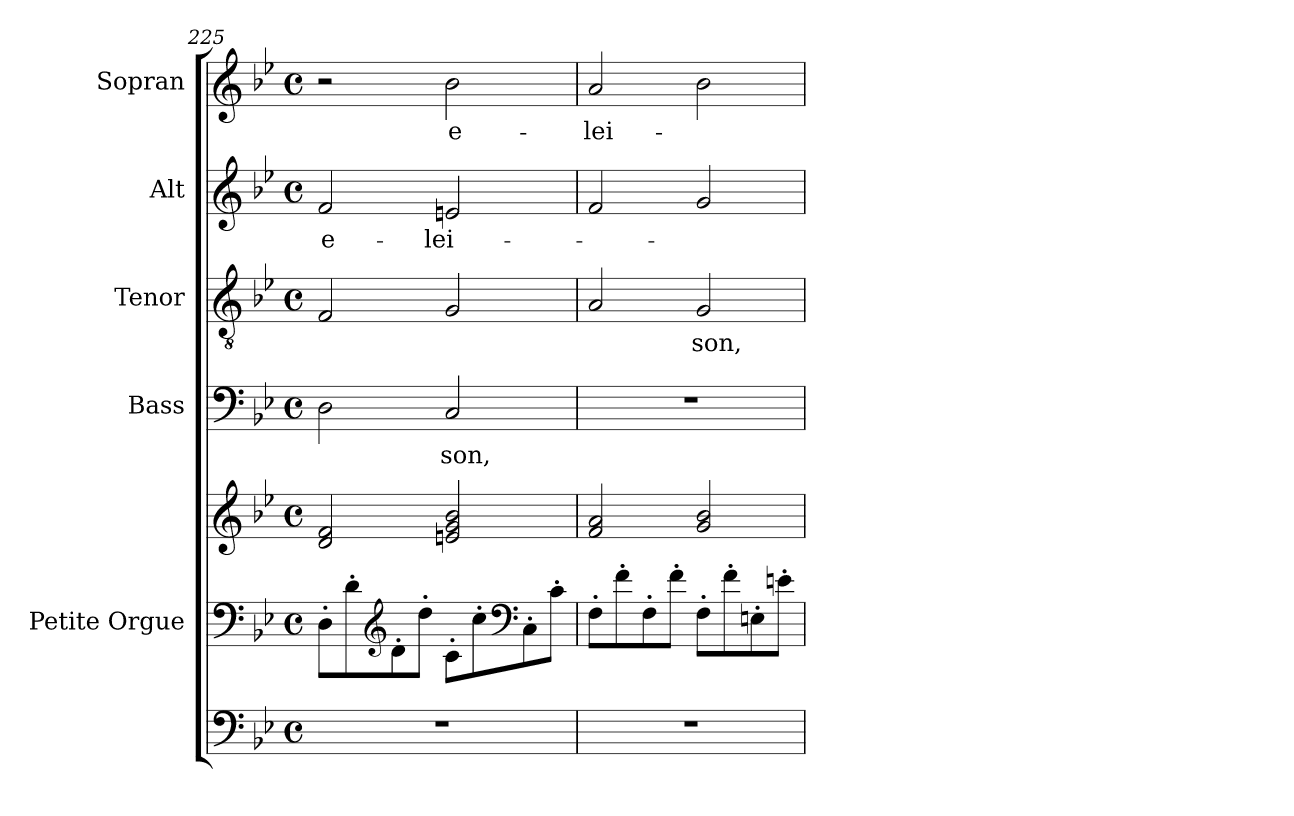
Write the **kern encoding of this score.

**kern	**kern	**kern	**kern	**text	**kern	**text	**kern	**text	**kern	**text
*part6	*part5	*part5	*part4	*part4	*part3	*part3	*part2	*part2	*part1	*part1
*staff7	*staff6	*staff5	*staff4	*staff4	*staff3	*staff3	*staff2	*staff2	*staff1	*staff1
*	*I"Petite Orgue	*	*I"Bass	*	*I"Tenor	*	*I"Alt	*	*I"Sopran	*
*	*I'Org. 1	*	*I'B.	*	*I'T.	*	*I'A.	*	*I'S.	*
*clefF4	*clefF4	*clefG2	*clefF4	*	*clefGv2	*	*clefG2	*	*clefG2	*
*k[b-e-]	*k[b-e-]	*k[b-e-]	*k[b-e-]	*	*k[b-e-]	*	*k[b-e-]	*	*k[b-e-]	*
*B-:	*B-:	*B-:	*B-:	*	*B-:	*	*B-:	*	*B-:	*
*M4/4	*M4/4	*M4/4	*M4/4	*	*M4/4	*	*M4/4	*	*M4/4	*
*met(c)	*met(c)	*met(c)	*met(c)	*	*met(c)	*	*met(c)	*	*met(c)	*
=225	=225	=225	=225	=225	=225	=225	=225	=225	=225	=225
!	!	!	!	!	!	!	!	!LO:LY:b	!	!
1r	8D'>\L	2d/ 2f/	2D\	.	2F/	.	2f/	e-	2r	.
.	8d'>\	.	.	.	.	.	.	.	.	.
*	*clefG2	*	*	*	*	*	*	*	*	*
.	8d'>\	.	.	.	.	.	.	.	.	.
.	8dd'>\J	.	.	.	.	.	.	.	.	.
!	!	!	!	!LO:LY:b	!	!	!	!LO:LY:b	!	!LO:LY:b
.	8c'>\L	2en/ 2g/ 2b-/	2C/	-son,	2G/	.	2en/	-lei-	2b-\	e-
.	8cc'>\	.	.	.	.	.	.	.	.	.
*	*clefF4	*	*	*	*	*	*	*	*	*
.	8C'>\	.	.	.	.	.	.	.	.	.
.	8c'>\J	.	.	.	.	.	.	.	.	.
=226	=226	=226	=226	=226	=226	=226	=226	=226	=226	=226
!	!	!	!	!	!	!	!	!	!	!LO:LY:b
1r	8F'>\L	2f/ 2a/	1r	.	2A/	.	2f/	.	2a/	-lei-
.	8f'>\	.	.	.	.	.	.	.	.	.
.	8F'>\	.	.	.	.	.	.	.	.	.
.	8f'>\J	.	.	.	.	.	.	.	.	.
!	!	!	!	!	!	!LO:LY:b	!	!	!	!
.	8F'>\L	2g/ 2b-/	.	.	2G/	-son,	2g/	.	2b-\	.
.	8f'>\	.	.	.	.	.	.	.	.	.
.	8En'>\	.	.	.	.	.	.	.	.	.
.	8en'>\J	.	.	.	.	.	.	.	.	.
=	=	=	=	=	=	=	=	=	=	=
*-	*-	*-	*-	*-	*-	*-	*-	*-	*-	*-
